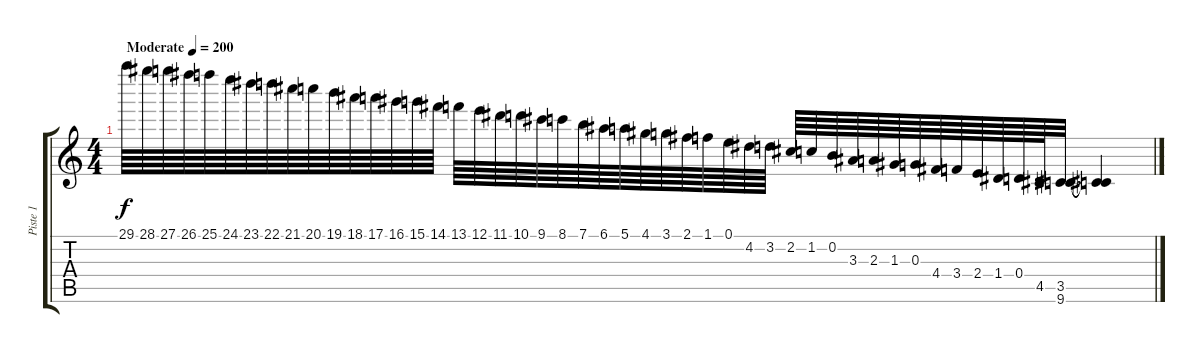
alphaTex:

\track ("Piste 1" "Piste 1") {instrument acousticguitarsteel}
\staff {score tabs}
\tuning (E4 B3 G3 D3 A2 E2) {hide}
\ts (4 4)
\tempo (200 "Moderate")
\clef g2
\ks c
29.1.64{dy f instrument acousticguitarsteel} 28.1.64 27.1.64 26.1.64 25.1.64 24.1.64 23.1.64 22.1.64 21.1.64 20.1.64 19.1.64 18.1.64 17.1.64 16.1.64 15.1.64 14.1.64 13.1.64 12.1.64 11.1.64 10.1.64 9.1.64 8.1.64 7.1.64 6.1.64 5.1.64 4.1.64 3.1.64 2.1.64 1.1.64 0.1.64 4.2.64 3.2.64 2.2.64 1.2.64 0.2.64 3.3.64 2.3.64 1.3.64 0.3.64 4.4.64 3.4.64 2.4.64 1.4.64 0.4.64 4.5.64 (3.5 9.6).32{d} (3.5{t} 9.6{t}).4
